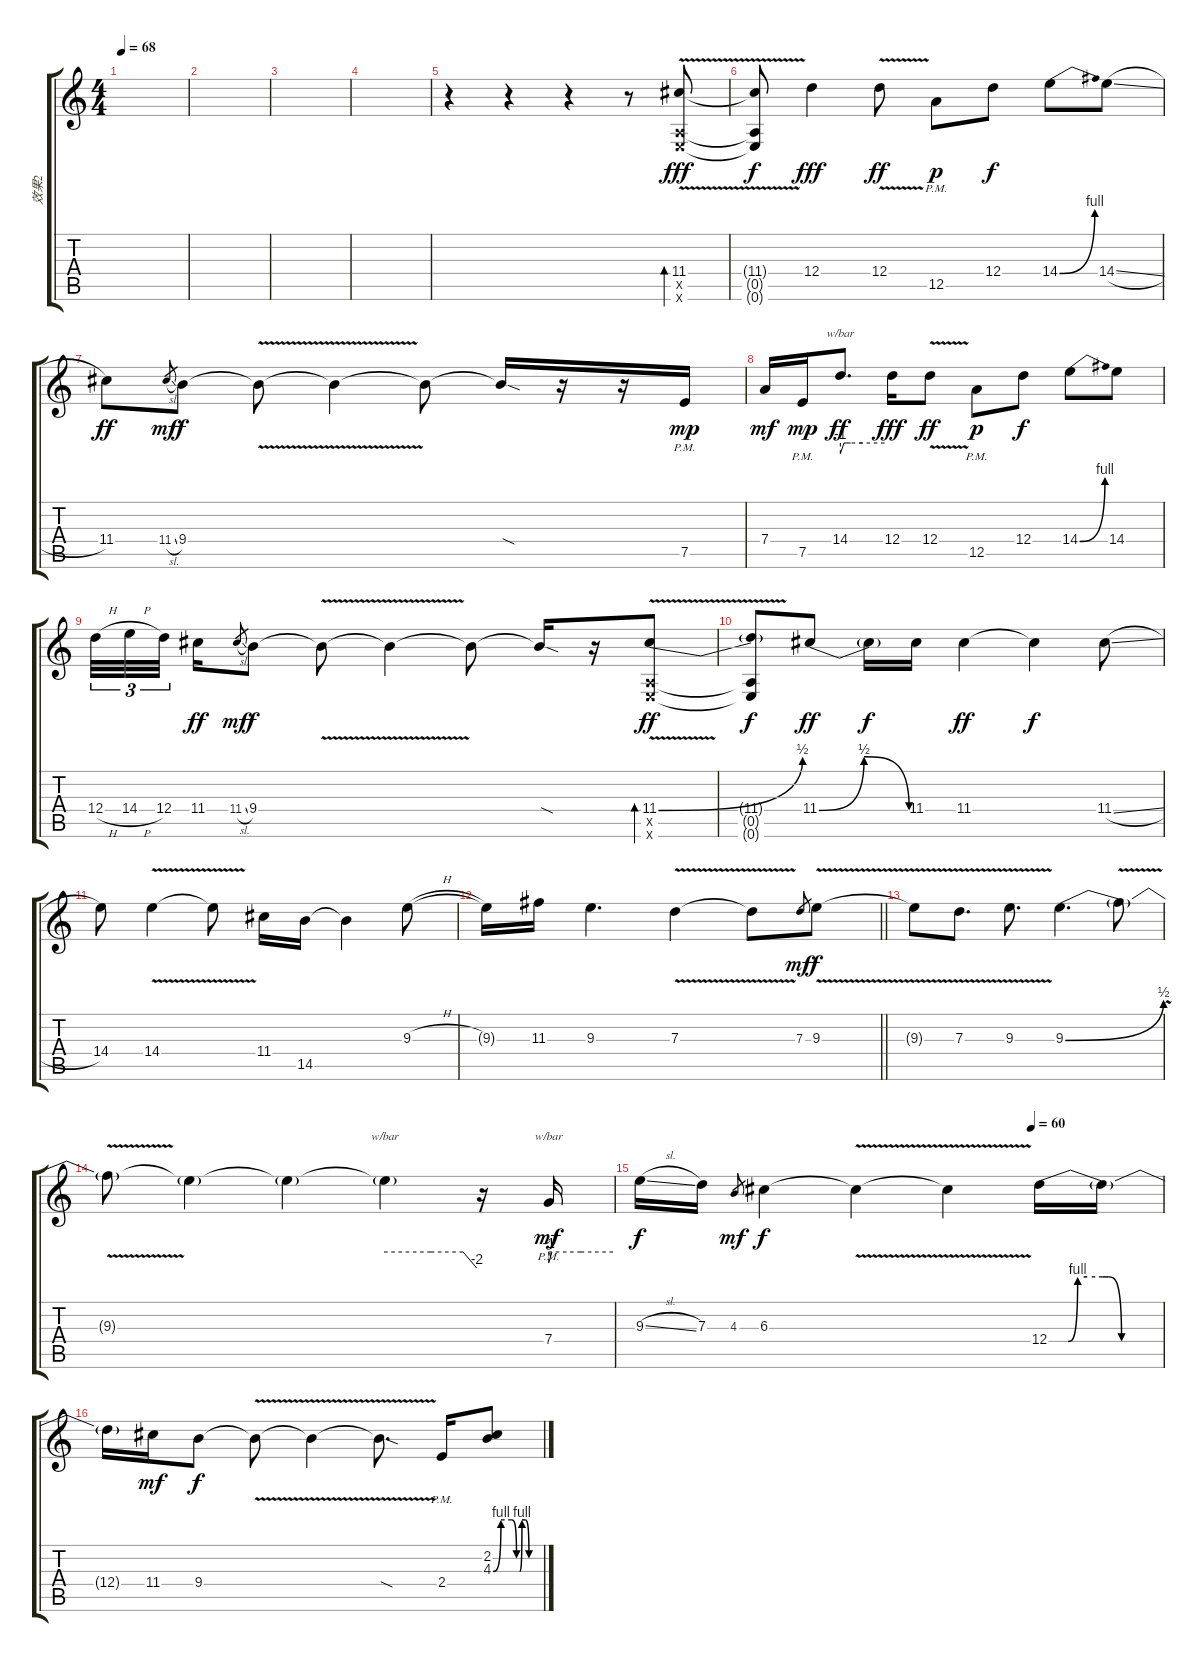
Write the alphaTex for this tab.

\track ("效果2" "效果2") {instrument overdrivenguitar}
\staff {score tabs}
\tuning (E4 B3 G3 D3 A2 E2) {hide}
\ts (4 4)
\tempo 68
\clef g2
\ks c
|
|
|
|
r.4{volume 4} r.4 r.4 r.8 (11.4{v} 0.5{x} 0.6{x}).8{bd 120 dy fff} |
(11.4{t} 0.5{t} 0.6{t}).8{dy f} 12.4.4{dy fff} 12.4{v}.8{dy ff} 12.5{pm}.8{dy p} 12.4.8{dy f} 14.4{be (bend 0 0 60 4)}.8 14.4{sl}.8 |
11.4.8{dy ff} 11.4{sl}.8{gr dy mf} 9.4.8{dy f} 9.4{v t}.8 9.4{t}.4 9.4{t}.8 9.4{sod t}.16 r.16 r.16 7.5{pm}.16{dy mp} |
7.4.16{dy mf} 7.5{pm}.16{dy mp} 14.4.8{d tbe (custom default 0 -4 5 0 14 0 30 0 60 0) dy ff} 12.4.16{dy fff} 12.4{v}.8{dy ff} 12.5{pm}.8{dy p} 12.4.8{dy f} 14.4{be (bend 0 0 60 4)}.8 14.4.8 |
12.4{h}.32{tu (3 2)} 14.4{h}.32{tu (3 2)} 12.4.32{tu (3 2) beam splitsecondary} 11.4.16{dy ff} 11.4{sl}.8{gr dy mf} 9.4.8{dy f} 9.4{v t}.8 9.4{t}.4 9.4{t}.8 9.4{sod t}.16 r.16 (11.4{be (bend 0 0 60 2) v} 0.5{x} 0.6{x}).8{bd 60 dy ff} |
(11.4{t} 0.5{t} 0.6{t}).8{dy f} 11.4{be (bendrelease 0 0 15 2 20 2 60 0)}.8{dy ff} 11.4{t}.16{dy f} 11.4.16 11.4.4{dy ff} 11.4{t}.4{dy f} 11.4{sl}.8 |
14.4.8 14.4{v}.4 14.4{t}.8 11.4.16 14.5.16 14.5{t}.4 9.3{h}.8 |
\barLineRight lightlight
9.3{t}.16 11.3.16 9.3.4{d} 7.3{v}.4 7.3{t}.8 7.3.8{gr dy mf} 9.3{v}.8{dy f} |
9.3{t}.8 7.3{v}.8{d} 9.3{v}.8{d} 9.3{be (bend 0 0 60 2)}.4{d} 9.3{v t}.8 |
9.3{t}.8 9.3{t}.4 9.3{t}.4 9.3{t}.4{tbe (custom default 0 0 30 0 51 0 60 -8) txt ""} r.16 7.4{pm}.16{tbe (custom default 0 -4 3 0 30 0 60 0) dy mf} |
\tempo (60 0.75)
9.3{sl}.16{dy f} 7.3.16 4.3.8{gr dy mf} 6.3.4{dy f} 6.3{v t}.4 6.3{t}.4 12.4{be (custom 0 0 10 0 15 4 20 4 28 4 31 4 38 0 50 0 60 0)}.16 12.4{t}.16 |
12.4{t}.16 11.4.16{dy mf} 9.4.8{dy f} 9.4{v t}.8 9.4{v t}.4 9.4{sod t}.8{d} 2.4{pm}.16 (2.2 4.3{be (custom 0 0 10 4 24 4 30 0 34 0 37 4 41 4 46 0 49 0 60 0)}).8
